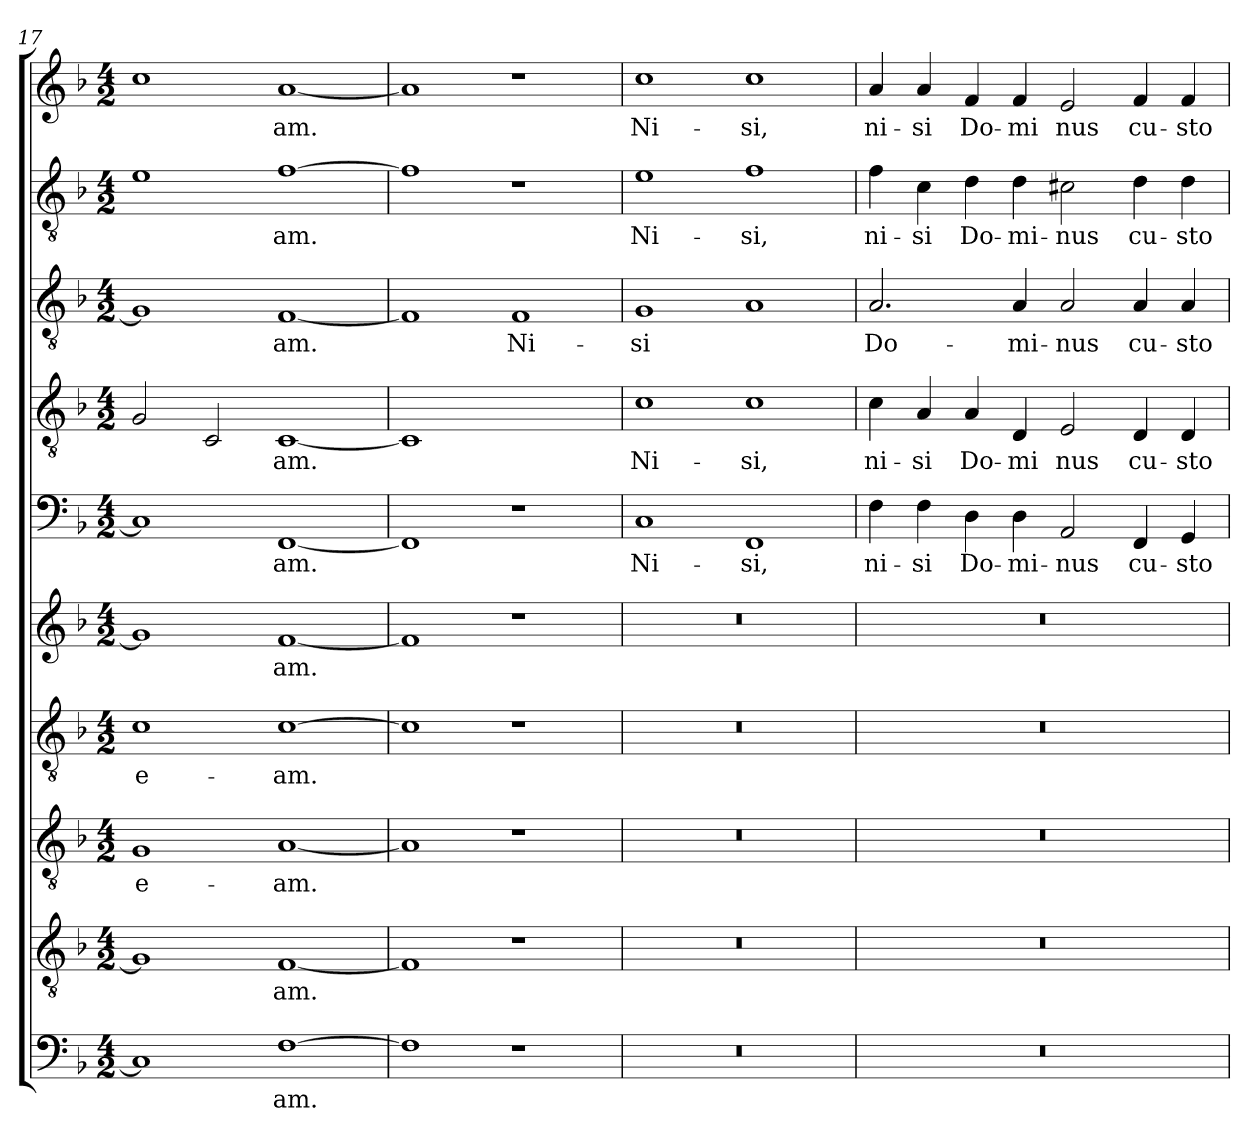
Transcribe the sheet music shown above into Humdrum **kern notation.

**kern	**text	**kern	**text	**kern	**text	**kern	**text	**kern	**text	**kern	**text	**kern	**text	**kern	**text	**kern	**text	**kern	**text
*part10	*part10	*part9	*part9	*part8	*part8	*part7	*part7	*part6	*part6	*part5	*part5	*part4	*part4	*part3	*part3	*part2	*part2	*part1	*part1
*staff10	*staff10	*staff9	*staff9	*staff8	*staff8	*staff7	*staff7	*staff6	*staff6	*staff5	*staff5	*staff4	*staff4	*staff3	*staff3	*staff2	*staff2	*staff1	*staff1
!!LO:PB:g=z
*clefF4	*	*clefGv2	*	*clefGv2	*	*clefGv2	*	*clefG2	*	*clefF4	*	*clefGv2	*	*clefGv2	*	*clefGv2	*	*clefG2	*
*k[b-]	*	*k[b-]	*	*k[b-]	*	*k[b-]	*	*k[b-]	*	*k[b-]	*	*k[b-]	*	*k[b-]	*	*k[b-]	*	*k[b-]	*
*F:	*	*F:	*	*F:	*	*F:	*	*F:	*	*F:	*	*F:	*	*F:	*	*F:	*	*F:	*
*M4/2	*	*M4/2	*	*M4/2	*	*M4/2	*	*M4/2	*	*M4/2	*	*M4/2	*	*M4/2	*	*M4/2	*	*M4/2	*
=17	=17	=17	=17	=17	=17	=17	=17	=17	=17	=17	=17	=17	=17	=17	=17	=17	=17	=17	=17
!	!	!	!	!	!LO:LY:b	!	!LO:LY:b	!	!	!	!	!	!	!	!	!	!	!	!
1C]	.	1G]	.	1G	e-	1c	e-	1g]	.	1C]	.	2G/	.	1G]	.	1e	.	1cc	.
.	.	.	.	.	.	.	.	.	.	.	.	2C/	.	.	.	.	.	.	.
!	!LO:LY:b	!	!LO:LY:b	!	!LO:LY:b	!	!LO:LY:b	!	!LO:LY:b	!	!LO:LY:b	!	!LO:LY:b	!	!LO:LY:b	!	!LO:LY:b	!	!LO:LY:b
[1F	-am.	[1F	-am.	[1A	-am.	[1c	-am.	[1f	-am.	[1FF	-am.	[1C	-am.	[1F	-am.	[1f	-am.	[1a	-am.
=18	=18	=18	=18	=18	=18	=18	=18	=18	=18	=18	=18	=18	=18	=18	=18	=18	=18	=18	=18
1F]	.	1F]	.	1A]	.	1c]	.	1f]	.	1FF]	.	1C]	.	1F]	.	1f]	.	1a]	.
!	!	!	!	!	!	!	!	!	!	!	!	!	!	!	!LO:LY:b	!	!	!	!
1r	.	1r	.	1r	.	1r	.	1r	.	1r	.	1ryy	.	1F	Ni-	1r	.	1r	.
=19	=19	=19	=19	=19	=19	=19	=19	=19	=19	=19	=19	=19	=19	=19	=19	=19	=19	=19	=19
!	!	!	!	!	!	!	!	!	!	!	!LO:LY:b	!	!LO:LY:b	!	!LO:LY:b	!	!LO:LY:b	!	!LO:LY:b
0r	.	0r	.	0r	.	0r	.	0r	.	1C	Ni-	1c	Ni-	1G	-si	1e	Ni-	1cc	Ni-
!	!	!	!	!	!	!	!	!	!	!	!LO:LY:b	!	!LO:LY:b	!	!	!	!LO:LY:b	!	!LO:LY:b
.	.	.	.	.	.	.	.	.	.	1FF	-si,	1c	-si,	1A	.	1f	-si,	1cc	-si,
=20	=20	=20	=20	=20	=20	=20	=20	=20	=20	=20	=20	=20	=20	=20	=20	=20	=20	=20	=20
!	!	!	!	!	!	!	!	!	!	!	!LO:LY:b	!	!LO:LY:b	!	!LO:LY:b	!	!LO:LY:b	!	!LO:LY:b
0r	.	0r	.	0r	.	0r	.	0r	.	4F\	ni-	4c\	ni-	2.A/	Do-	4f\	ni-	4a/	ni-
!	!	!	!	!	!	!	!	!	!	!	!LO:LY:b	!	!LO:LY:b	!	!	!	!LO:LY:b	!	!LO:LY:b
.	.	.	.	.	.	.	.	.	.	4F\	-si	4A/	-si	.	.	4c\	-si	4a/	-si
!	!	!	!	!	!	!	!	!	!	!	!LO:LY:b	!	!LO:LY:b	!	!	!	!LO:LY:b	!	!LO:LY:b
.	.	.	.	.	.	.	.	.	.	4D\	Do-	4A/	Do-	.	.	4d\	Do-	4f/	Do-
!	!	!	!	!	!	!	!	!	!	!	!LO:LY:b	!	!LO:LY:b	!	!LO:LY:b	!	!LO:LY:b	!	!LO:LY:b
.	.	.	.	.	.	.	.	.	.	4D\	-mi-	4D/	-mi	4A/	-mi-	4d\	-mi-	4f/	-mi
!	!	!	!	!	!	!	!	!	!	!	!LO:LY:b	!	!LO:LY:b	!	!LO:LY:b	!	!LO:LY:b	!	!LO:LY:b
.	.	.	.	.	.	.	.	.	.	2AA/	-nus	2E/	nus	2A/	-nus	2c#X\	-nus	2e/	nus
!	!	!	!	!	!	!	!	!	!	!	!LO:LY:b	!	!LO:LY:b	!	!LO:LY:b	!	!LO:LY:b	!	!LO:LY:b
.	.	.	.	.	.	.	.	.	.	4FF/	cu-	4D/	cu-	4A/	cu-	4d\	cu-	4f/	cu-
!	!	!	!	!	!	!	!	!	!	!	!LO:LY:b	!	!LO:LY:b	!	!LO:LY:b	!	!LO:LY:b	!	!LO:LY:b
.	.	.	.	.	.	.	.	.	.	4GG/	-sto-	4D/	-sto-	4A/	-sto	4d\	-sto-	4f/	-sto-
=	=	=	=	=	=	=	=	=	=	=	=	=	=	=	=	=	=	=	=
*-	*-	*-	*-	*-	*-	*-	*-	*-	*-	*-	*-	*-	*-	*-	*-	*-	*-	*-	*-
